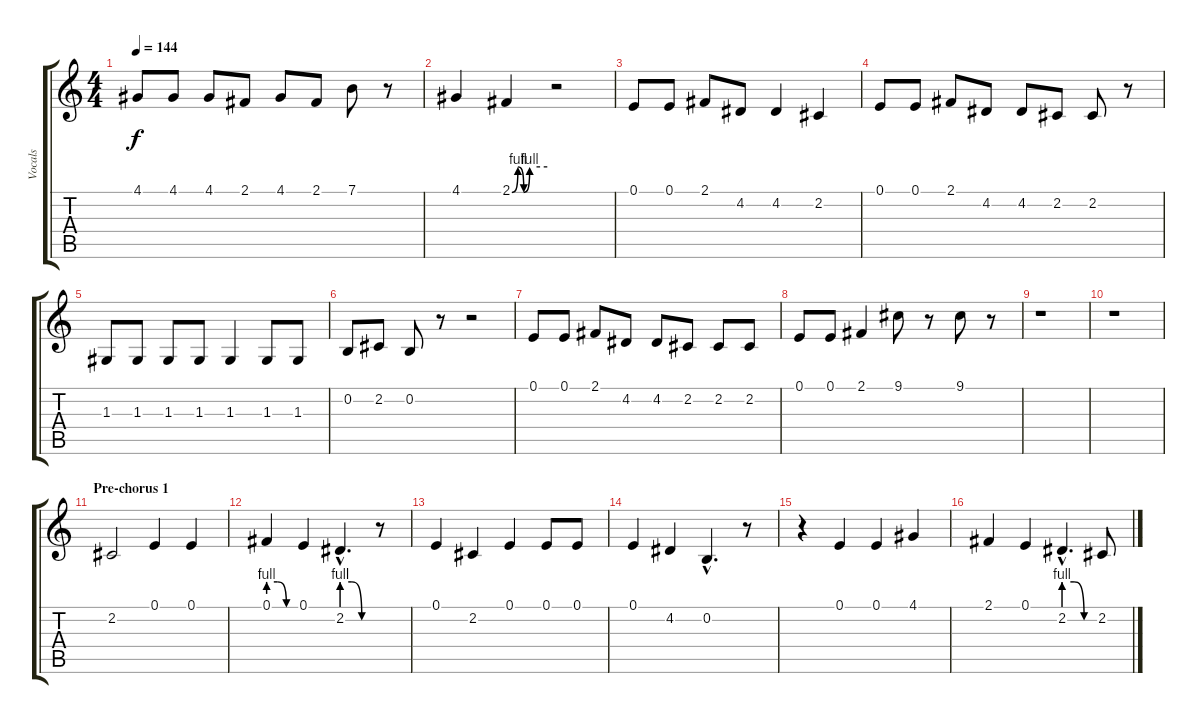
\track ("Vocals" "Vocals") {instrument altosax}
\staff {score tabs}
\tuning (E4 B3 G3 D3 A2 E2) {hide}
\ts (4 4)
\tempo 144
\clef g2
\ks c
4.1.8{dy f} 4.1.8 4.1.8 2.1.8 4.1.8 2.1.8 7.1.8 r.8 |
4.1.4 2.1{be (custom 0 0 10 4 20 0 30 4 60 4)}.4 r.2 |
0.1.8 0.1.8 2.1.8 4.2.8 4.2.4 2.2.4 |
0.1.8 0.1.8 2.1.8 4.2.8 4.2.8 2.2.8 2.2.8 r.8 |
1.3.8 1.3.8 1.3.8 1.3.8 1.3.4 1.3.8 1.3.8 |
0.2.8 2.2.8 0.2.8 r.8 r.2 |
0.1.8 0.1.8 2.1.8 4.2.8 4.2.8 2.2.8 2.2.8 2.2.8 |
0.1.8 0.1.8 2.1.4 9.1.8 r.8 9.1.8 r.8 |
r.1 |
r.1 |
\section ("" "Pre-chorus 1")
2.2.2 0.1.4 0.1.4 |
0.1{be (custom 0 4 20 4 40 0 60 0)}.4 0.1.4 2.2{be (custom 0 4 20 4 40 0 60 0) hac}.4{d} r.8 |
0.1.4 2.2.4 0.1.4 0.1.8 0.1.8 |
0.1.4 4.2.4 0.2{hac}.4{d} r.8 |
r.4 0.1.4 0.1.4 4.1.4 |
2.1.4 0.1.4 2.2{be (custom 0 4 20 4 40 0 60 0) hac}.4{d} 2.2.8
